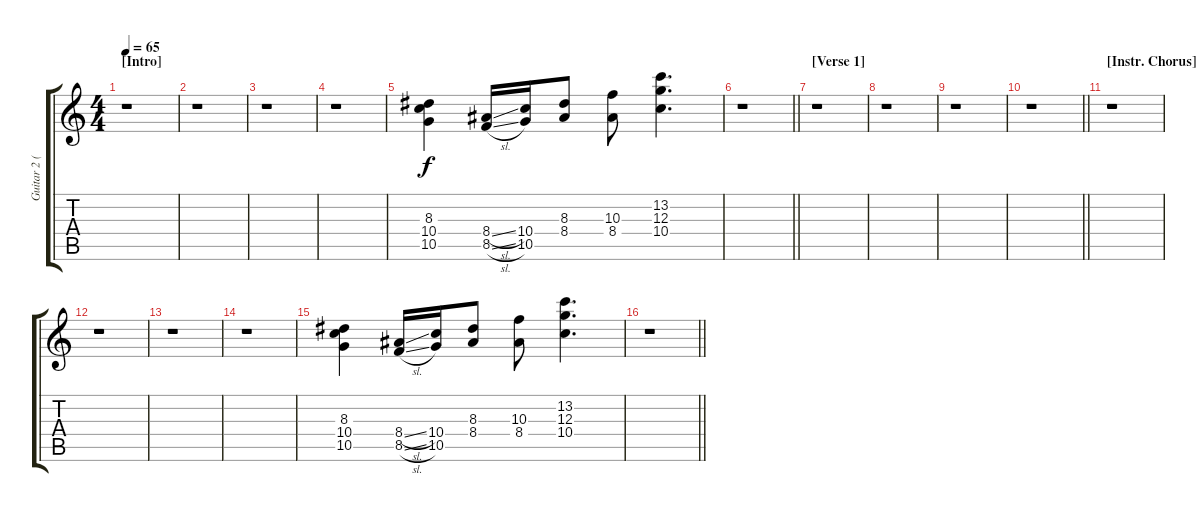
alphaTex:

\track ("Guitar 2 (Fripp)" "Guitar 2 (") {instrument overdrivenguitar}
\staff {score tabs}
\tuning (E4 B3 G3 D3 A2 E2) {hide}
\ts (4 4)
\section ("" "[Intro]")
\tempo 65
\clef g2
\ks c
r.1{dy f instrument overdrivenguitar} |
r.1 |
r.1 |
r.1 |
(8.3 10.4 10.5).4 (8.4{sl} 8.5{sl}).16 (10.4 10.5).16 (8.3 8.4).8 (10.3 8.4).8 (13.2 12.3 10.4).4{d} |
\barLineRight lightlight
r.1 |
\section ("" "[Verse 1]")
r.1 |
r.1 |
r.1 |
\barLineRight lightlight
r.1 |
\section ("" "[Instr. Chorus]")
r.1 |
r.1 |
r.1 |
r.1 |
(8.3 10.4 10.5).4 (8.4{sl} 8.5{sl}).16 (10.4 10.5).16 (8.3 8.4).8 (10.3 8.4).8 (13.2 12.3 10.4).4{d} |
\barLineRight lightlight
r.1
